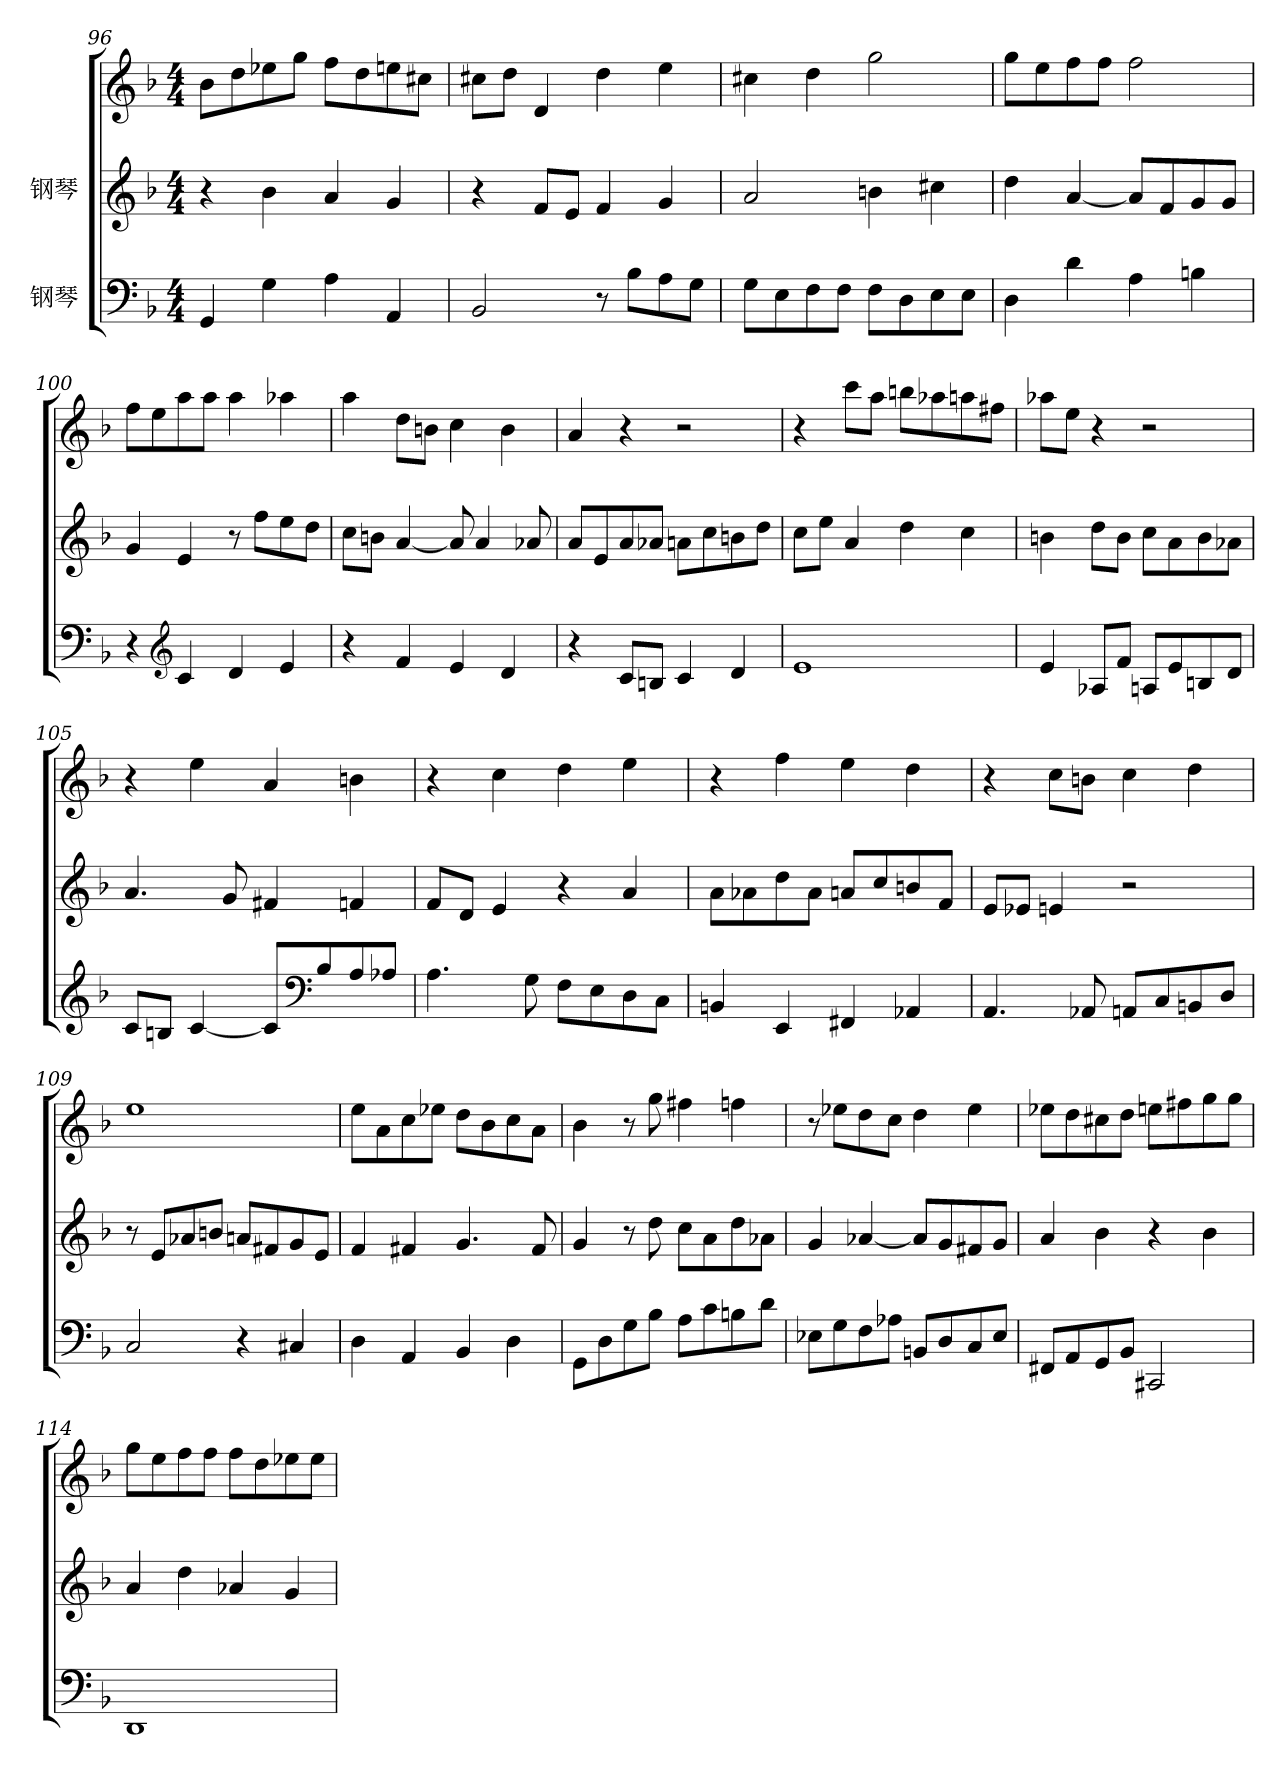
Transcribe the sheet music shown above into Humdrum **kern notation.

**kern	**kern	**kern
*part2	*part1	*part1
*staff3	*staff2	*staff1
*I"钢琴	*I"钢琴	*
*clefF4	*clefG2	*clefG2
*k[b-]	*k[b-]	*k[b-]
*M4/4	*M4/4	*M4/4
=96	=96	=96
4GG/	4r	8b-\L
.	.	8dd\
4G\	4b-\	8ee-X\
.	.	8gg\J
4A\	4a/	8ff\L
.	.	8dd\
4AA/	4g/	8een\
.	.	8cc#X\J
!!LO:LB:g=z
=97	=97	=97
2BB-/	4r	8cc#X\L
.	.	8dd\J
.	8f/L	4d/
.	8e/J	.
8r	4f/	4dd\
8B-\L	.	.
8A\	4g/	4ee\
8G\J	.	.
=98	=98	=98
8G\L	2a/	4cc#X\
8E\	.	.
8F\	.	4dd\
8F\J	.	.
8F\L	4bn\	2gg\
8D\	.	.
8E\	4cc#X\	.
8E\J	.	.
=99	=99	=99
4D\	4dd\	8gg\L
.	.	8ee\
4d\	[4a/	8ff\
.	.	8ff\J
4A\	8a/L]	2ff\
.	8f/	.
4Bn\	8g/	.
.	8g/J	.
=100	=100	=100
4r	4g/	8ff\L
.	.	8ee\
*clefG2	*	*
4c/	4e/	8aa\
.	.	8aa\J
4d/	8r	4aa\
.	8ff\L	.
4e/	8ee\	4aa-X\
.	8dd\J	.
!!LO:LB:g=z
=101	=101	=101
4r	8cc\L	4aa\
.	8bn\J	.
4f/	[4a/	8dd\L
.	.	8bn\J
4e/	8a/]	4cc\
.	4a/	.
4d/	.	4b\
.	8a-X/	.
=102	=102	=102
4r	8a/L	4a/
.	8e/	.
8c/L	8a/	4r
8Bn/J	8a-X/J	.
4c/	8an\L	2r
.	8cc\	.
4d/	8bn\	.
.	8dd\J	.
=103	=103	=103
1e	8cc\L	4r
.	8ee\J	.
.	4a/	8ccc\L
.	.	8aa\J
.	4dd\	8bbn\L
.	.	8aa-X\
.	4cc\	8aan\
.	.	8ff#X\J
!!LO:LB:g=z
=104	=104	=104
4e/	4bn\	8aa-X\L
.	.	8ee\J
8A-X/L	8dd\L	4r
8f/J	8b\J	.
8An/L	8cc\L	2r
8e/	8a\	.
8Bn/	8b\	.
8d/J	8a-X\J	.
=105	=105	=105
8c/L	4.a/	4r
8Bn/J	.	.
[4c/	.	4ee\
.	8g/	.
8c/L]	4f#X/	4a/
*clefF4	*	*
8B/	.	.
8A/	4fn/	4bn\
8A-X/J	.	.
=106	=106	=106
4.A\	8f/L	4r
.	8d/J	.
.	4e/	4cc\
8G\	.	.
8F\L	4r	4dd\
8E\	.	.
8D\	4a/	4ee\
8C\J	.	.
=107	=107	=107
4BBn/	8a\L	4r
.	8a-X\	.
4EE/	8dd\	4ff\
.	8a-\J	.
4FF#X/	8an/L	4ee\
.	8cc/	.
4AA-X/	8bn/	4dd\
.	8f/J	.
!!LO:PB:g=z
=108	=108	=108
4.AA/	8e/L	4r
.	8e-X/J	.
.	4en/	8cc\L
8AA-X/	.	8bn\J
8AAn/L	2r	4cc\
8C/	.	.
8BBn/	.	4dd\
8D/J	.	.
=109	=109	=109
2C/	8r	1ee
.	8e/L	.
.	8a-X/	.
.	8bn/J	.
4r	8an/L	.
.	8f#X/	.
4C#X/	8g/	.
.	8e/J	.
=110	=110	=110
4D\	4f/	8ee\L
.	.	8a\
4AA/	4f#X/	8cc\
.	.	8ee-X\J
4BB-/	4.g/	8dd\L
.	.	8b-\
4D\	.	8cc\
.	8f#/	8a\J
!!LO:LB:g=z
=111	=111	=111
8GG\L	4g/	4b-\
8D\	.	.
8G\	8r	8r
8B-\J	8dd\	8gg\
8A\L	8cc\L	4ff#X\
8c\	8a\	.
8Bn\	8dd\	4ffn\
8d\J	8a-X\J	.
=112	=112	=112
8E-X\L	4g/	8r
8G\	.	8ee-X\L
8F\	[4a-X/	8dd\
8A-X\J	.	8cc\J
8BBn/L	8a-/L]	4dd\
8D/	8g/	.
8C/	8f#X/	4ee-\
8E-/J	8g/J	.
=113	=113	=113
8FF#X/L	4a/	8ee-X\L
8AA/	.	8dd\
8GG/	4b-\	8cc#X\
8BB-/J	.	8dd\J
2CC#X/	4r	8een\L
.	.	8ff#X\
.	4b-\	8gg\
.	.	8gg\J
=114	=114	=114
1DD	4a/	8gg\L
.	.	8ee\
.	4dd\	8ff\
.	.	8ff\J
.	4a-X/	8ff\L
.	.	8dd\
.	4g/	8ee-X\
.	.	8ee-\J
=	=	=
*-	*-	*-
